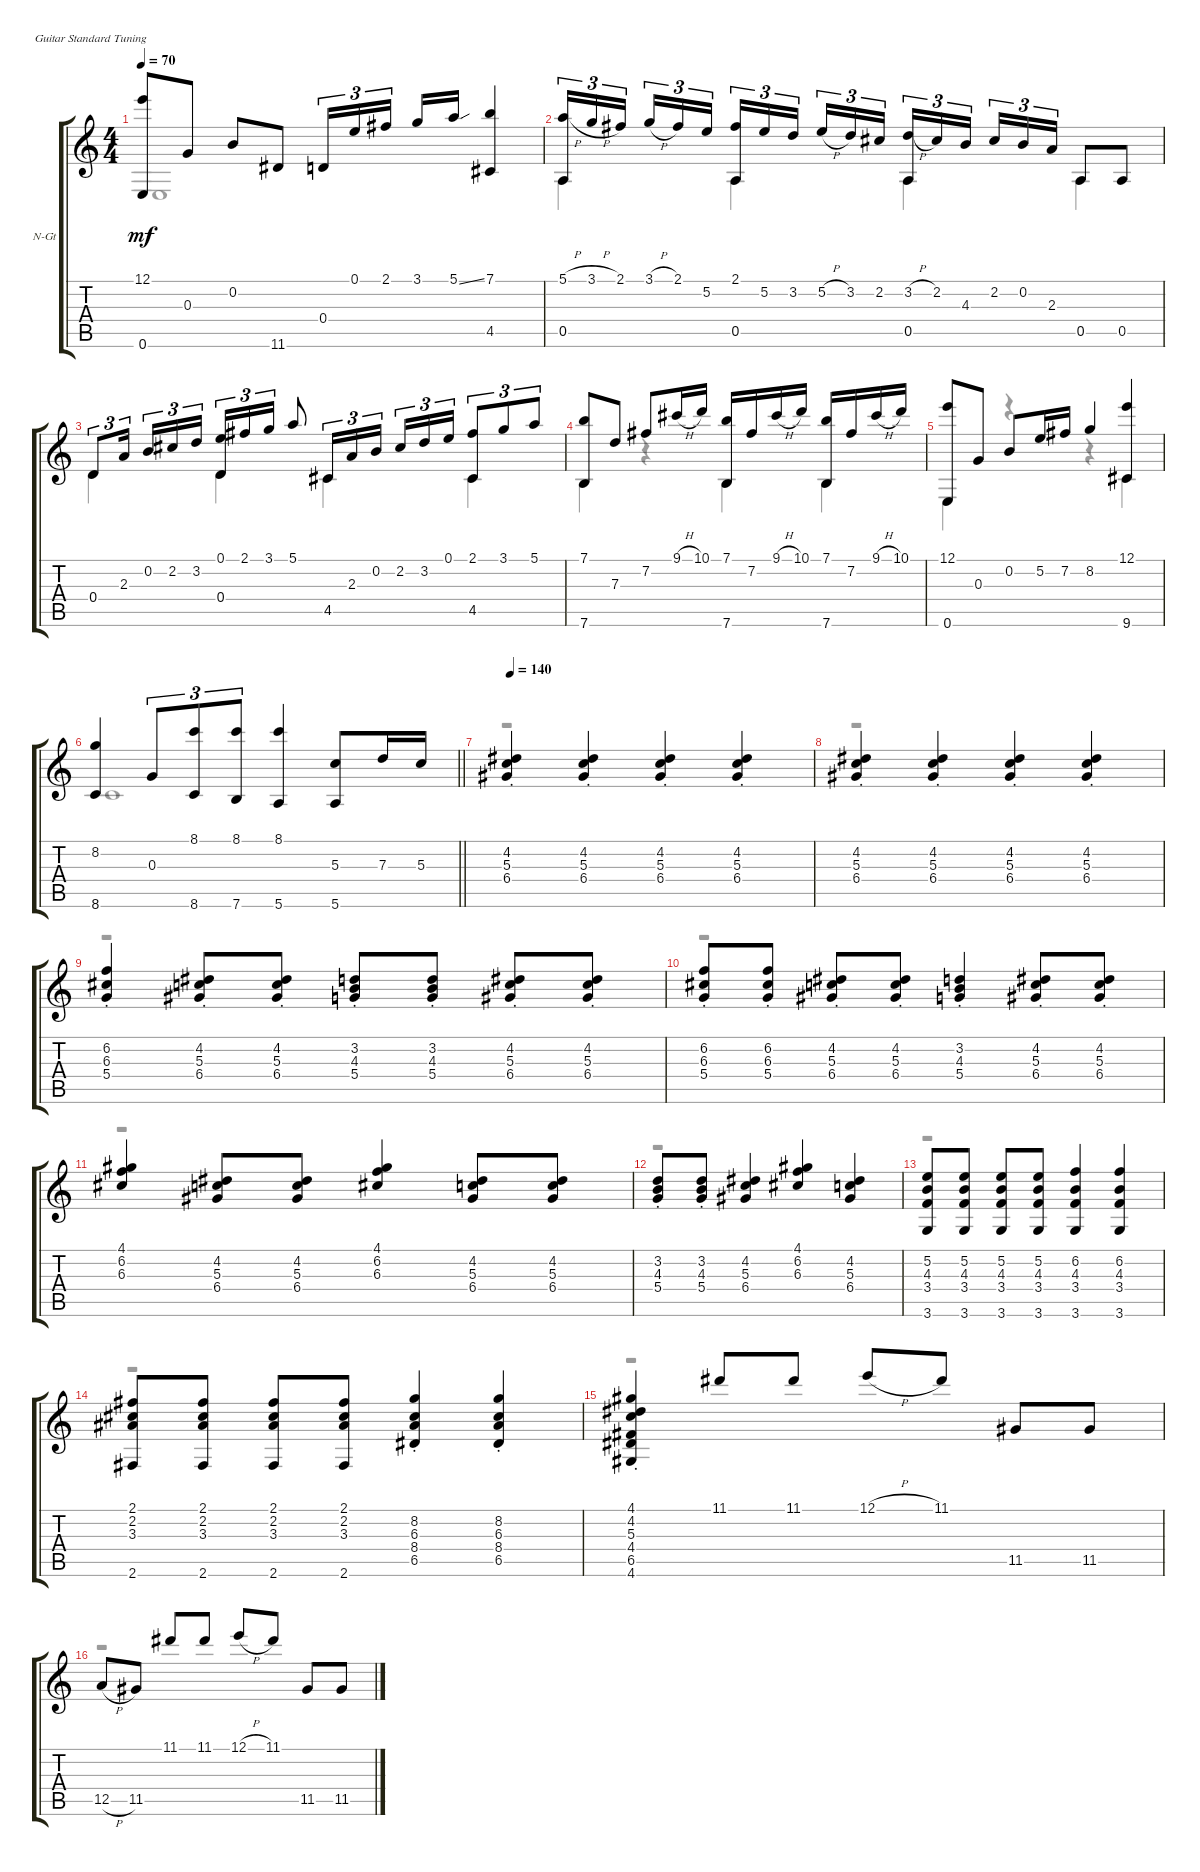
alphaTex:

\defaultSystemsLayout 4
\bracketExtendMode groupsimilarinstruments
\firstSystemTrackNameOrientation horizontal
\otherSystemsTrackNameOrientation horizontal
\track ("Nylon Guitar" "N-Gt") {instrument acousticguitarnylon}
\staff {score tabs}
\tuning (E4 B3 G3 D3 A2 E2)
\voice
\ts (4 4)
\tempo 70
\clef g2
\scale
1.03909
\ks c
(12.1 0.6).8{dy mf} 0.3.8 0.2.8 11.6.8 0.4.16{tu (3 2)} 0.1.16{tu (3 2)} 2.1.16{tu (3 2)} 3.1.16 5.1{ss}.16 (7.1 4.5).4 |
\scale
0.960908 (5.1{h} 0.5).16{tu (3 2)} 3.1{h}.16{tu (3 2)} 2.1.16{tu (3 2)} 3.1{h}.16{tu (3 2)} 2.1.16{tu (3 2)} 5.2.16{tu (3 2)} (2.1 0.5).16{tu (3 2)} 5.2.16{tu (3 2)} 3.2.16{tu (3 2)} 5.2{h}.16{tu (3 2)} 3.2.16{tu (3 2)} 2.2.16{tu (3 2)} (3.2{h} 0.5).16{tu (3 2)} 2.2.16{tu (3 2)} 4.3.16{tu (3 2)} 2.2.16{tu (3 2)} 0.2.16{tu (3 2)} 2.3.16{tu (3 2)} 0.5.8 0.5.8 |
\scale
1.03909 0.4.8{tu (3 2)} 2.3.16{tu (3 2)} 0.2.16{tu (3 2)} 2.2.16{tu (3 2)} 3.2.16{tu (3 2)} (0.1 0.4).16{tu (3 2)} 2.1.16{tu (3 2)} 3.1.16{tu (3 2)} 5.1.8 4.5.16{tu (3 2)} 2.3.16{tu (3 2)} 0.2.16{tu (3 2)} 2.2.16{tu (3 2)} 3.2.16{tu (3 2)} 0.1.16{tu (3 2)} (2.1 4.5).8{tu (3 2)} 3.1.8{tu (3 2)} 5.1.8{tu (3 2)} |
\scale
0.960908 (7.1 7.6).8 7.3.8 7.2.8 9.1{h}.16 10.1.16 (7.1 7.6).16 7.2.16 9.1{h}.16 10.1.16 (7.1 7.6).16 7.2.16 9.1{h}.16 10.1.16 |
\scale
1.03909 (12.1 0.6).8 0.3.8 0.2.8 5.2.16 7.2.16 8.2.4 (12.1 9.6).4 |
\scale
0.960908
\barLineRight lightlight
(8.2 8.6).4 0.3.8{tu (3 2)} (8.1 8.6).8{tu (3 2)} (8.1 7.6).8{tu (3 2)} (8.1 5.6).4 (5.3 5.6).8 7.3.16 5.3.16 |
\tempo 140
\scale
1.03909 (4.2{st} 5.3{st} 6.4{st}).4 (4.2{st} 5.3{st} 6.4{st}).4 (4.2{st} 5.3{st} 6.4{st}).4 (4.2{st} 5.3{st} 6.4{st}).4 |
\scale
0.960908 (4.2{st} 5.3{st} 6.4{st}).4 (4.2{st} 5.3{st} 6.4{st}).4 (4.2{st} 5.3{st} 6.4{st}).4 (4.2{st} 5.3{st} 6.4{st}).4 |
\scale
1.03909 (6.2{st} 6.3{st} 5.4{st}).4 (4.2{st} 5.3{st} 6.4{st}).8 (4.2{st} 5.3{st} 6.4{st}).8 (3.2{st} 4.3{st} 5.4{st}).8 (3.2{st} 4.3{st} 5.4{st}).8 (4.2{st} 5.3{st} 6.4{st}).8 (4.2{st} 5.3{st} 6.4{st}).8 |
\scale
0.960908 (6.2{st} 6.3{st} 5.4{st}).8 (6.2{st} 6.3{st} 5.4{st}).8 (4.2{st} 5.3{st} 6.4{st}).8 (4.2{st} 5.3{st} 6.4{st}).8 (3.2{st} 4.3{st} 5.4{st}).4 (4.2{st} 5.3{st} 6.4{st}).8 (4.2{st} 5.3{st} 6.4{st}).8 |
\scale
1.03909 (4.1 6.2 6.3).4 (4.2 5.3 6.4).8 (4.2 5.3 6.4).8 (4.1 6.2 6.3).4 (4.2 5.3 6.4).8 (4.2 5.3 6.4).8 |
\scale
0.960908 (3.2{st} 4.3{st} 5.4{st}).8 (3.2{st} 4.3{st} 5.4{st}).8 (4.2 5.3 6.4).4 (4.1 6.2 6.3).4 (4.2 5.3 6.4).4 |
\scale
1.03909 (5.2 4.3 3.4 3.6).8 (5.2 4.3 3.4 3.6).8 (5.2 4.3 3.4 3.6).8 (5.2 4.3 3.4 3.6).8 (6.2 4.3 3.4 3.6).4 (6.2 4.3 3.4 3.6).4 |
\scale
0.960908 (2.1 2.2 3.3 2.6).8 (2.1 2.2 3.3 2.6).8 (2.1 2.2 3.3 2.6).8 (2.1 2.2 3.3 2.6).8 (8.2{st} 6.3{st} 8.4{st} 6.5{st}).4 (8.2{st} 6.3{st} 8.4{st} 6.5{st}).4 |
\scale
1.03909 (4.1{st} 4.2{st} 5.3{st} 4.4{st} 6.5{st} 4.6{st}).4 11.1.8 11.1.8 12.1{h}.8 11.1.8 11.5.8 11.5.8 |
\scale
0.960908 12.5{h}.8 11.5.8 11.1.8 11.1.8 12.1{h}.8 11.1.8 11.5.8 11.5.8
\voice
\clef g2
\ottava regular
\simile none
\scale
1.03909
\ks c
0.6.1{dy mf} |
\scale
0.960908 0.5.4 0.5.4 0.5.4 0.5.4 |
\scale
1.03909 0.4.4 0.4.4 4.5.4 4.5.4 |
\scale
0.960908 7.6.4 r.4 7.6.4 7.6.4 |
\scale
1.03909 0.6.4 r.4 r.4 9.6.4 |
\scale
0.960908
\barLineRight lightlight
8.6.1 |
\scale
1.03909 r.1 |
\scale
0.960908 r.1 |
\scale
1.03909 r.1 |
\scale
0.960908 r.1 |
\scale
1.03909 r.1 |
\scale
0.960908 r.1 |
\scale
1.03909 r.1 |
\scale
0.960908 r.1 |
\scale
1.03909 r.1 |
\scale
0.960908 r.1
